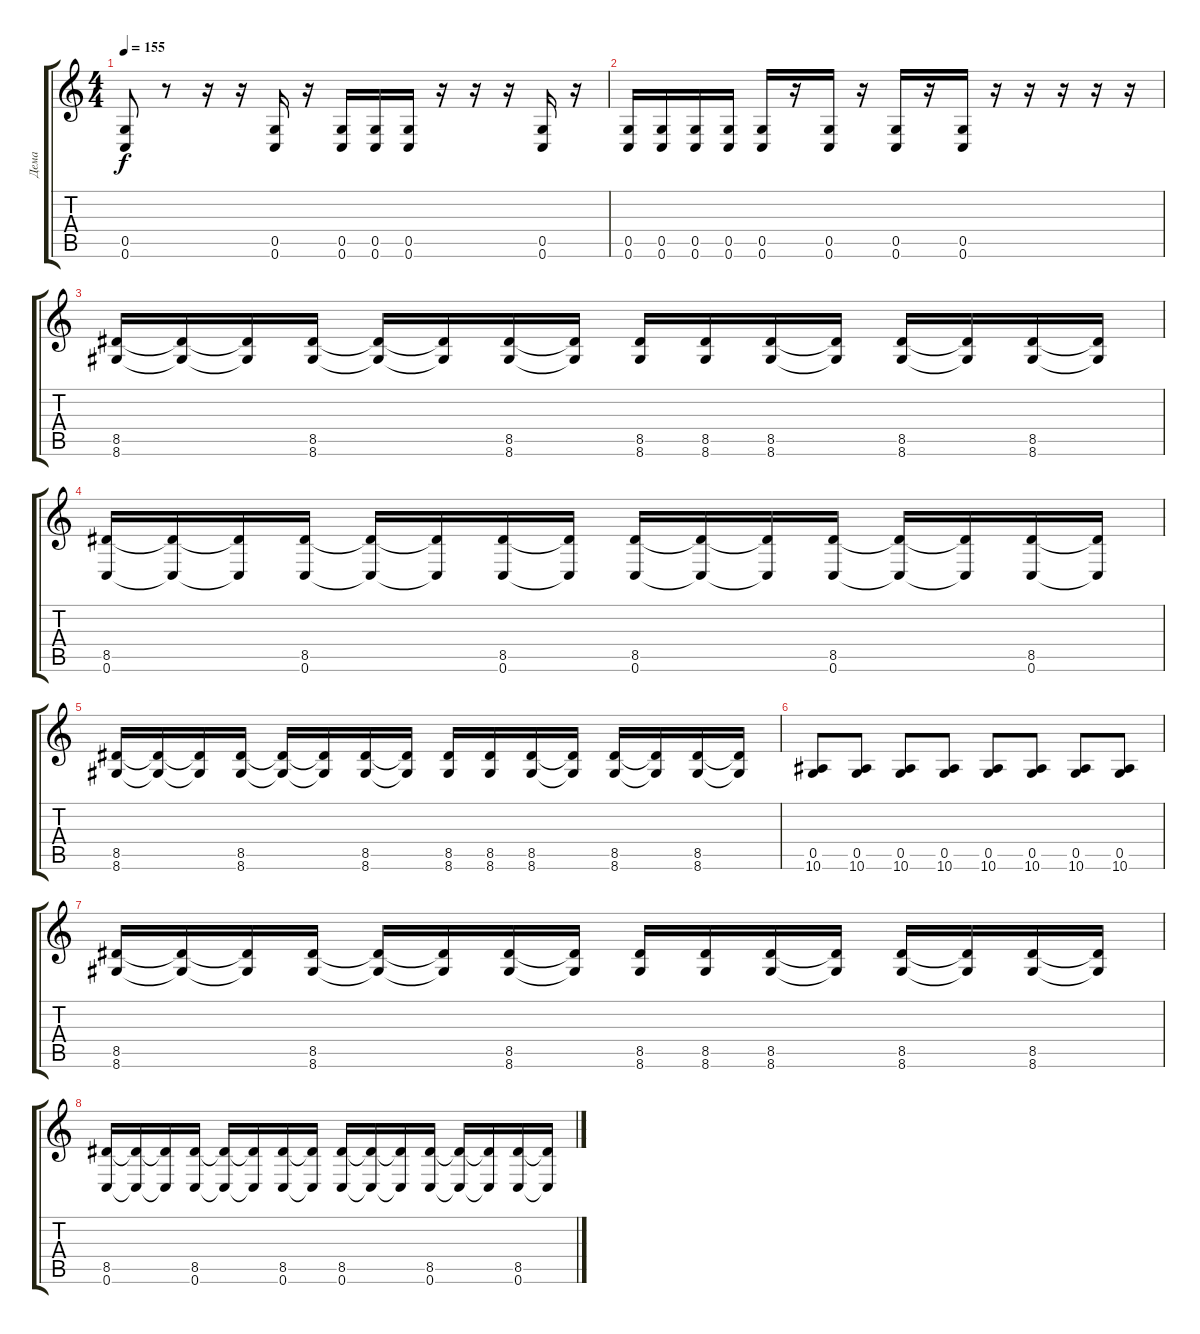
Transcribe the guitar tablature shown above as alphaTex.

\track ("Дема" "Дема") {instrument distortionguitar}
\staff {score tabs}
\tuning (D4 A3 F3 C3 G2 C2) {hide}
\ts (4 4)
\tempo 155
\clef g2
\ks c
(0.5 0.6).8{dy f} r.8 r.16 r.16 (0.5 0.6).16 r.16 (0.5 0.6).16 (0.5 0.6).16 (0.5 0.6).16 r.16 r.16 r.16 (0.5 0.6).16 r.16 |
(0.5 0.6).16 (0.5 0.6).16 (0.5 0.6).16 (0.5 0.6).16 (0.5 0.6).16 r.16 (0.5 0.6).16 r.16 (0.5 0.6).16 r.16 (0.5 0.6).16 r.16 r.16 r.16 r.16 r.16 |
(8.5 8.6).16 (8.5{t} 8.6{t}).16 (8.5{t} 8.6{t}).16 (8.5 8.6).16 (8.5{t} 8.6{t}).16 (8.5{t} 8.6{t}).16 (8.5 8.6).16 (8.5{t} 8.6{t}).16 (8.5 8.6).16 (8.5 8.6).16 (8.5 8.6).16 (8.5{t} 8.6{t}).16 (8.5 8.6).16 (8.5{t} 8.6{t}).16 (8.5 8.6).16 (8.5{t} 8.6{t}).16 |
(8.5 0.6).16 (8.5{t} 0.6{t}).16 (8.5{t} 0.6{t}).16 (8.5 0.6).16 (8.5{t} 0.6{t}).16 (8.5{t} 0.6{t}).16 (8.5 0.6).16 (8.5{t} 0.6{t}).16 (8.5 0.6).16 (8.5{t} 0.6{t}).16 (8.5{t} 0.6{t}).16 (8.5 0.6).16 (8.5{t} 0.6{t}).16 (8.5{t} 0.6{t}).16 (8.5 0.6).16 (8.5{t} 0.6{t}).16 |
(8.5 8.6).16 (8.5{t} 8.6{t}).16 (8.5{t} 8.6{t}).16 (8.5 8.6).16 (8.5{t} 8.6{t}).16 (8.5{t} 8.6{t}).16 (8.5 8.6).16 (8.5{t} 8.6{t}).16 (8.5 8.6).16 (8.5 8.6).16 (8.5 8.6).16 (8.5{t} 8.6{t}).16 (8.5 8.6).16 (8.5{t} 8.6{t}).16 (8.5 8.6).16 (8.5{t} 8.6{t}).16 |
(0.5 10.6).8 (0.5 10.6).8 (0.5 10.6).8 (0.5 10.6).8 (0.5 10.6).8 (0.5 10.6).8 (0.5 10.6).8 (0.5 10.6).8 |
(8.5 8.6).16 (8.5{t} 8.6{t}).16 (8.5{t} 8.6{t}).16 (8.5 8.6).16 (8.5{t} 8.6{t}).16 (8.5{t} 8.6{t}).16 (8.5 8.6).16 (8.5{t} 8.6{t}).16 (8.5 8.6).16 (8.5 8.6).16 (8.5 8.6).16 (8.5{t} 8.6{t}).16 (8.5 8.6).16 (8.5{t} 8.6{t}).16 (8.5 8.6).16 (8.5{t} 8.6{t}).16 |
(8.5 0.6).16 (8.5{t} 0.6{t}).16 (8.5{t} 0.6{t}).16 (8.5 0.6).16 (8.5{t} 0.6{t}).16 (8.5{t} 0.6{t}).16 (8.5 0.6).16 (8.5{t} 0.6{t}).16 (8.5 0.6).16 (8.5{t} 0.6{t}).16 (8.5{t} 0.6{t}).16 (8.5 0.6).16 (8.5{t} 0.6{t}).16 (8.5{t} 0.6{t}).16 (8.5 0.6).16 (8.5{t} 0.6{t}).16
